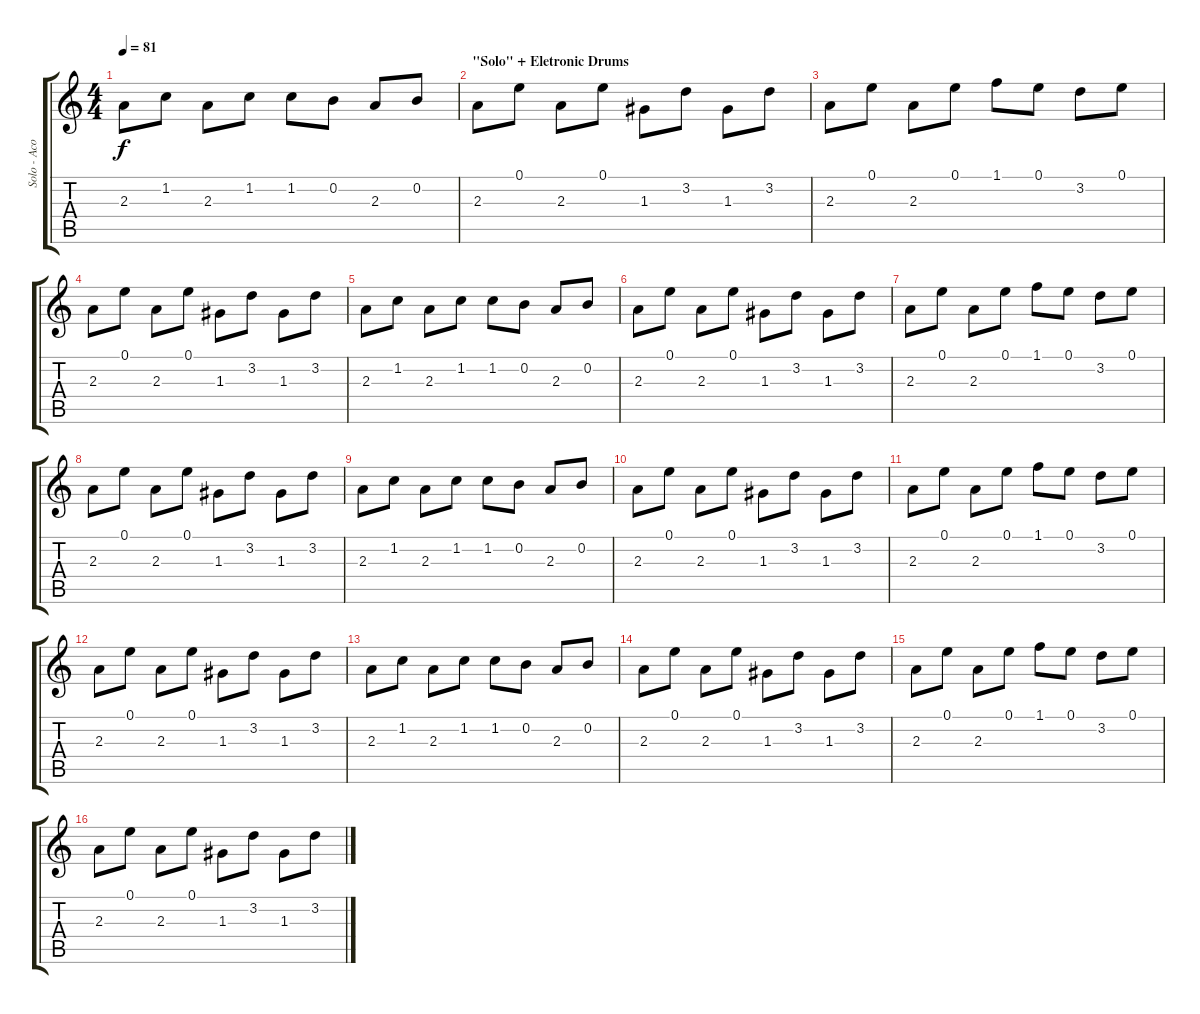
\track ("Solo - Acoustic Guitar" "Solo - Aco") {instrument acousticguitarnylon}
\staff {score tabs}
\tuning (E4 B3 G3 D3 A2 E2) {hide}
\ts (4 4)
\tempo 81
\clef g2
\ks c
2.3.8{dy f} 1.2.8 2.3.8 1.2.8 1.2.8 0.2.8 2.3.8 0.2.8 |
\section ("" "\"Solo\" + Eletronic Drums")
2.3.8 0.1.8 2.3.8 0.1.8 1.3.8 3.2.8 1.3.8 3.2.8 |
2.3.8 0.1.8 2.3.8 0.1.8 1.1.8 0.1.8 3.2.8 0.1.8 |
2.3.8 0.1.8 2.3.8 0.1.8 1.3.8 3.2.8 1.3.8 3.2.8 |
2.3.8 1.2.8 2.3.8 1.2.8 1.2.8 0.2.8 2.3.8 0.2.8 |
2.3.8 0.1.8 2.3.8 0.1.8 1.3.8 3.2.8 1.3.8 3.2.8 |
2.3.8 0.1.8 2.3.8 0.1.8 1.1.8 0.1.8 3.2.8 0.1.8 |
2.3.8 0.1.8 2.3.8 0.1.8 1.3.8 3.2.8 1.3.8 3.2.8 |
2.3.8 1.2.8 2.3.8 1.2.8 1.2.8 0.2.8 2.3.8 0.2.8 |
2.3.8 0.1.8 2.3.8 0.1.8 1.3.8 3.2.8 1.3.8 3.2.8 |
2.3.8 0.1.8 2.3.8 0.1.8 1.1.8 0.1.8 3.2.8 0.1.8 |
2.3.8 0.1.8 2.3.8 0.1.8 1.3.8 3.2.8 1.3.8 3.2.8 |
2.3.8 1.2.8 2.3.8 1.2.8 1.2.8 0.2.8 2.3.8 0.2.8 |
2.3.8 0.1.8 2.3.8 0.1.8 1.3.8 3.2.8 1.3.8 3.2.8 |
2.3.8 0.1.8 2.3.8 0.1.8 1.1.8 0.1.8 3.2.8 0.1.8 |
2.3.8 0.1.8 2.3.8 0.1.8 1.3.8 3.2.8 1.3.8 3.2.8
